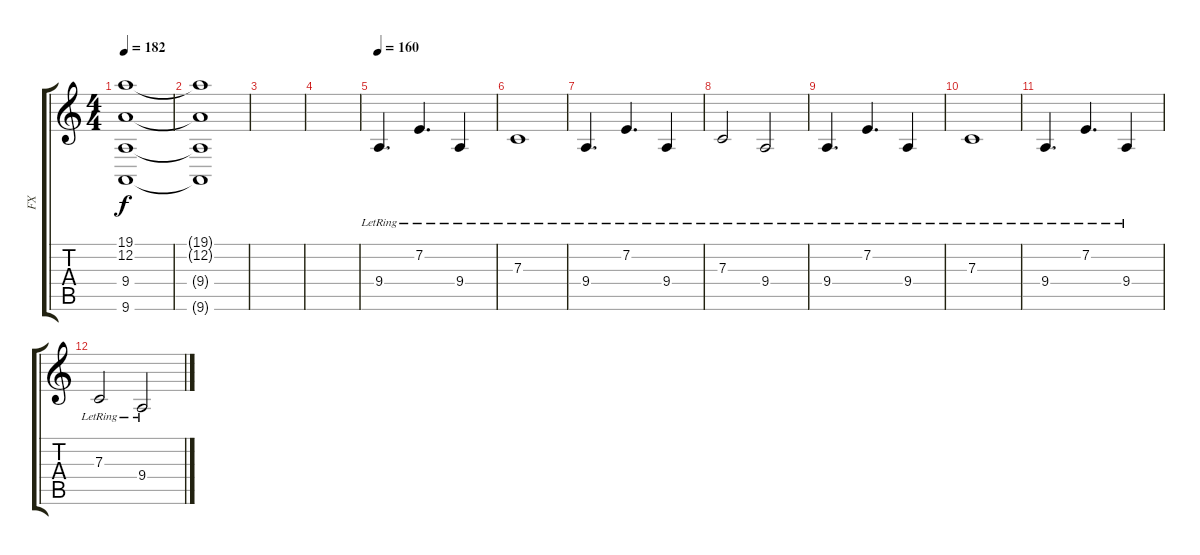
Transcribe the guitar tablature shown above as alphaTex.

\track ("FX" "FX") {instrument fx7echoes}
\staff {score tabs}
\tuning (D4 A3 F3 C3 G2 C2) {hide}
\ts (4 4)
\tempo 182
\clef g2
\ks c
(19.1 12.2 9.4 9.6).1{dy f} |
(19.1{t} 12.2{t} 9.4{t} 9.6{t}).1 |
|
|
\tempo 160
9.4{lr}.4{d instrument acousticguitarnylon} 7.2{lr}.4{d} 9.4{lr}.4 |
7.3{lr}.1 |
9.4{lr}.4{d} 7.2{lr}.4{d} 9.4{lr}.4 |
7.3{lr}.2 9.4{lr}.2 |
9.4{lr}.4{d} 7.2{lr}.4{d} 9.4{lr}.4 |
7.3{lr}.1 |
9.4{lr}.4{d} 7.2{lr}.4{d} 9.4{lr}.4 |
7.3{lr}.2 9.4{lr}.2
